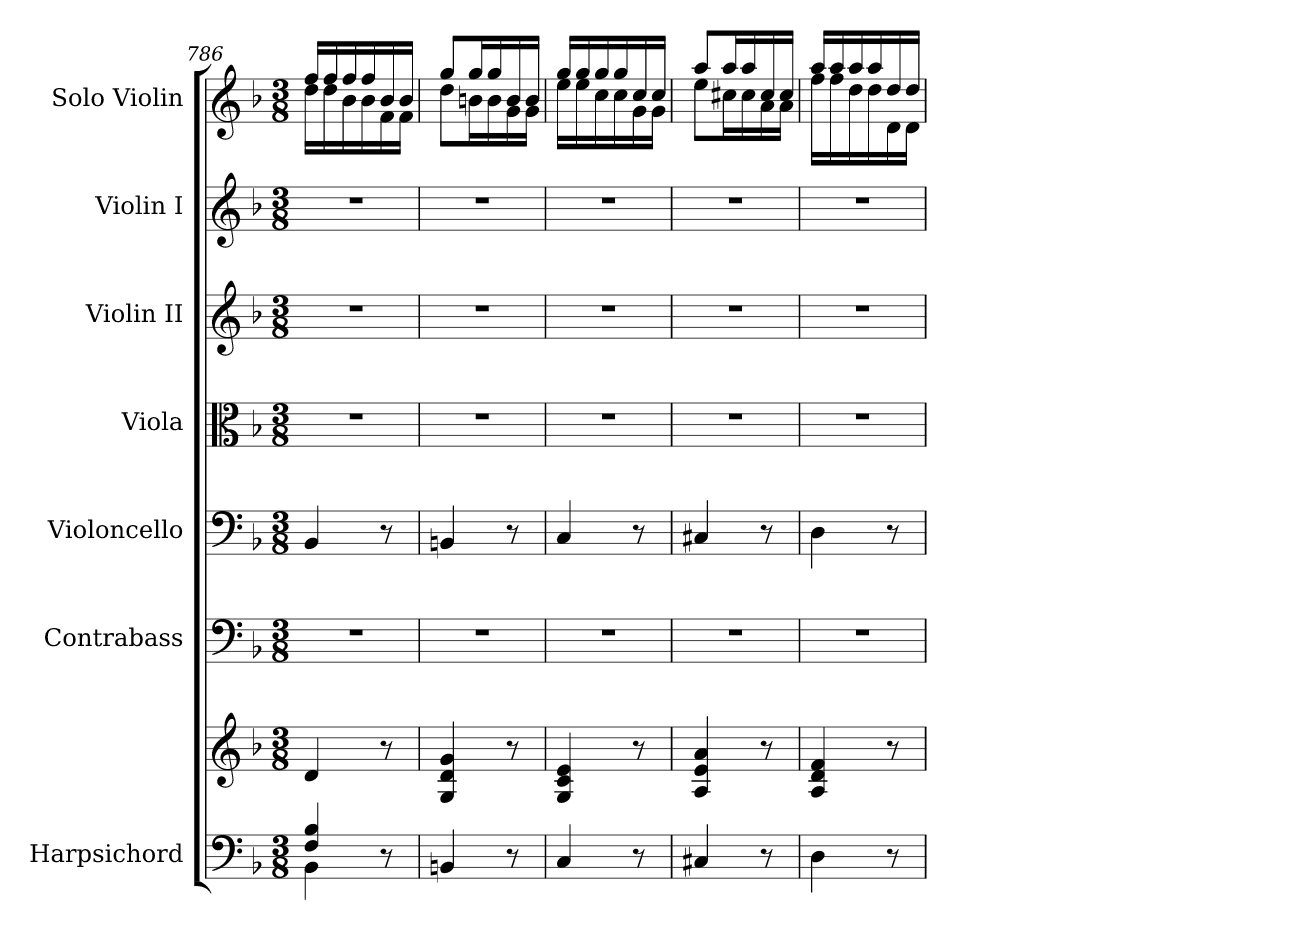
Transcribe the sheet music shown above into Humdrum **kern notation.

**kern	**kern	**kern	**kern	**kern	**kern	**kern	**kern
*part7	*part7	*part6	*part5	*part4	*part3	*part2	*part1
*staff8	*staff7	*staff6	*staff5	*staff4	*staff3	*staff2	*staff1
*I"Harpsichord	*	*I"Contrabass	*I"Violoncello	*I"Viola	*I"Violin II	*I"Violin I	*I"Solo Violin
*I'Hch.	*	*I'Cb.	*I'Vc.	*I'Vla.	*I'Vln. II	*I'Vln. I	*I'Vln.
!!LO:PB:g=z
*clefF4	*clefG2	*clefF4	*clefF4	*clefC3	*clefG2	*clefG2	*clefG2
*	*	*ITrd7c12	*	*	*	*	*
*k[b-]	*k[b-]	*k[b-]	*k[b-]	*k[b-]	*k[b-]	*k[b-]	*k[b-]
*M3/8	*M3/8	*M3/8	*M3/8	*M3/8	*M3/8	*M3/8	*M3/8
=786	=786	=786	=786	=786	=786	=786	=786
*^	*	*	*	*	*	*	*^
4BB-\	4F/ 4B-/	4d/	4.r	4BB-/	4.r	4.r	4.r	16ff/LL	16dd\LL
.	.	.	.	.	.	.	.	16ff/	16dd\
.	.	.	.	.	.	.	.	16ff/	16b-\
.	.	.	.	.	.	.	.	16ff/	16b-\
8r	8ryy	8r	.	8r	.	.	.	16b-/	16f\
.	.	.	.	.	.	.	.	16b-/JJ	16f\JJ
*v	*v	*	*	*	*	*	*	*	*
=787	=787	=787	=787	=787	=787	=787	=787	=787
4BBn/	4G/ 4d/ 4g/	4.r	4BBn/	4.r	4.r	4.r	8gg/L	8dd\L
.	.	.	.	.	.	.	16gg/L	16bn\L
.	.	.	.	.	.	.	16gg/	16b\
8r	8r	.	8r	.	.	.	16b/	16g\
.	.	.	.	.	.	.	16b/JJ	16g\JJ
=788	=788	=788	=788	=788	=788	=788	=788	=788
4C/	4G/ 4c/ 4e/	4.r	4C/	4.r	4.r	4.r	16gg/LL	16ee\LL
.	.	.	.	.	.	.	16gg/	16ee\
.	.	.	.	.	.	.	16gg/	16cc\
.	.	.	.	.	.	.	16gg/	16cc\
8r	8r	.	8r	.	.	.	16cc/	16g\
.	.	.	.	.	.	.	16cc/JJ	16g\JJ
=789	=789	=789	=789	=789	=789	=789	=789	=789
4C#X/	4A/ 4e/ 4a/	4.r	4C#X/	4.r	4.r	4.r	8aa/L	8ee\L
.	.	.	.	.	.	.	16aa/L	16cc#X\L
.	.	.	.	.	.	.	16aa/	16cc#\
8r	8r	.	8r	.	.	.	16cc#/	16a\
.	.	.	.	.	.	.	16cc#/JJ	16a\JJ
=790	=790	=790	=790	=790	=790	=790	=790	=790
4D\	4A/ 4d/ 4f/	4.r	4D\	4.r	4.r	4.r	16aa/LL	16ff\LL
.	.	.	.	.	.	.	16aa/	16ff\
.	.	.	.	.	.	.	16aa/	16dd\
.	.	.	.	.	.	.	16aa/	16dd\
8r	8r	.	8r	.	.	.	16dd/	16d\
.	.	.	.	.	.	.	16dd/JJ	16d\JJ
*	*	*	*	*	*	*	*v	*v
=	=	=	=	=	=	=	=
*-	*-	*-	*-	*-	*-	*-	*-
